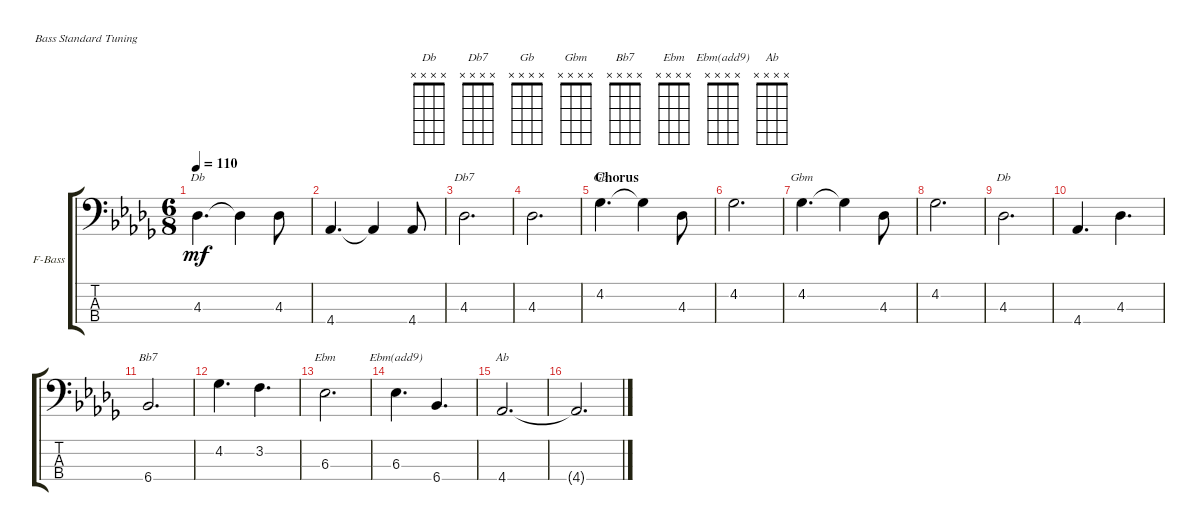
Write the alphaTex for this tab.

\defaultSystemsLayout 4
\bracketExtendMode groupsimilarinstruments
\firstSystemTrackNameOrientation horizontal
\otherSystemsTrackNameOrientation horizontal
\track ("Fretless Bass" "F-Bass") {instrument fretlessbass}
\staff {score tabs}
\tuning (G2 D2 A1 E1)
\chord ("Db" x x x x)
\chord ("Db7" x x x x)
\chord ("Gb" x x x x)
\chord ("Gbm" x x x x)
\chord ("Bb7" x x x x)
\chord ("Ebm" x x x x)
\chord ("Ebm(add9)" x x x x)
\chord ("Ab" x x x x)
\ts (6 8)
\tempo 110
\clef f4
\ks db
4.3.4{d ch "Db" dy mf} 4.3{t}.4 4.3.8 |
4.4.4{d} 4.4{t}.4 4.4.8 |
4.3.2{d ch "Db7"} |
4.3.2{d} |
\section ("" "Chorus")
4.2.4{d ch "Gb"} 4.2{t}.4 4.3.8 |
4.2.2{d} |
4.2.4{d ch "Gbm"} 4.2{t}.4 4.3.8 |
4.2.2{d} |
4.3.2{d ch "Db"} |
4.4.4{d} 4.3.4{d} |
6.4.2{d ch "Bb7"} |
4.2.4{d} 3.2.4{d} |
6.3.2{d ch "Ebm"} |
6.3.4{d ch "Ebm(add9)"} 6.4.4{d} |
4.4.2{d ch "Ab"} |
4.4{t}.2{d}
